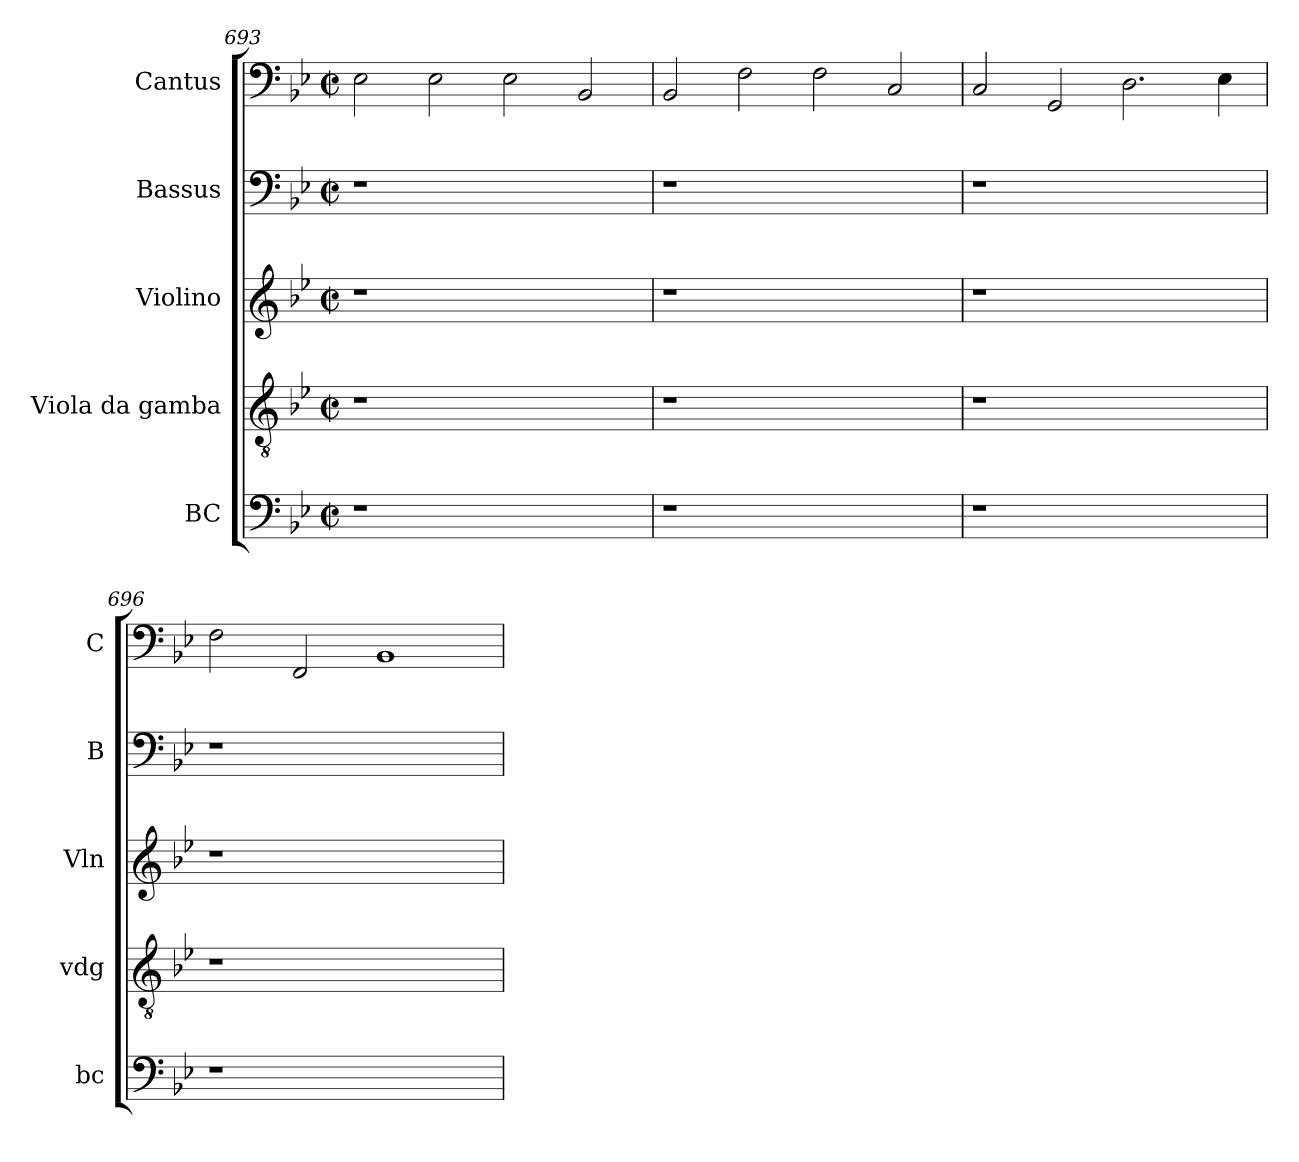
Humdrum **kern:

**kern	**kern	**kern	**kern	**kern
*part5	*part4	*part3	*part2	*part1
*staff5	*staff4	*staff3	*staff2	*staff1
*I"BC	*I"Viola da gamba	*I"Violino	*I"Bassus	*I"Cantus
*I'bc	*I'vdg	*I'Vln	*I'B	*I'C
*clefF4	*clefGv2	*clefG2	*clefF4	*clefF4
*k[b-e-]	*k[b-e-]	*k[b-e-]	*k[b-e-]	*k[b-e-]
*B-:	*B-:	*B-:	*B-:	*B-:
*M2/2	*M2/2	*M2/2	*M2/2	*M2/2
*met(c|)	*met(c|)	*met(c|)	*met(c|)	*met(c|)
=693	=693	=693	=693	=693
1r	1r	1r	1r	2E-\
.	.	.	.	2E-\
1ryy	1ryy	1ryy	1ryy	2E-\
.	.	.	.	2BB-/
=694	=694	=694	=694	=694
1r	1r	1r	1r	2BB-/
.	.	.	.	2F\
1ryy	1ryy	1ryy	1ryy	2F\
.	.	.	.	2C/
=695	=695	=695	=695	=695
1r	1r	1r	1r	2C/
.	.	.	.	2GG/
1ryy	1ryy	1ryy	1ryy	2.D\
.	.	.	.	4E-\
=696	=696	=696	=696	=696
1r	1r	1r	1r	2F\
.	.	.	.	2FF/
1ryy	1ryy	1ryy	1ryy	1BB-
=	=	=	=	=
*-	*-	*-	*-	*-
